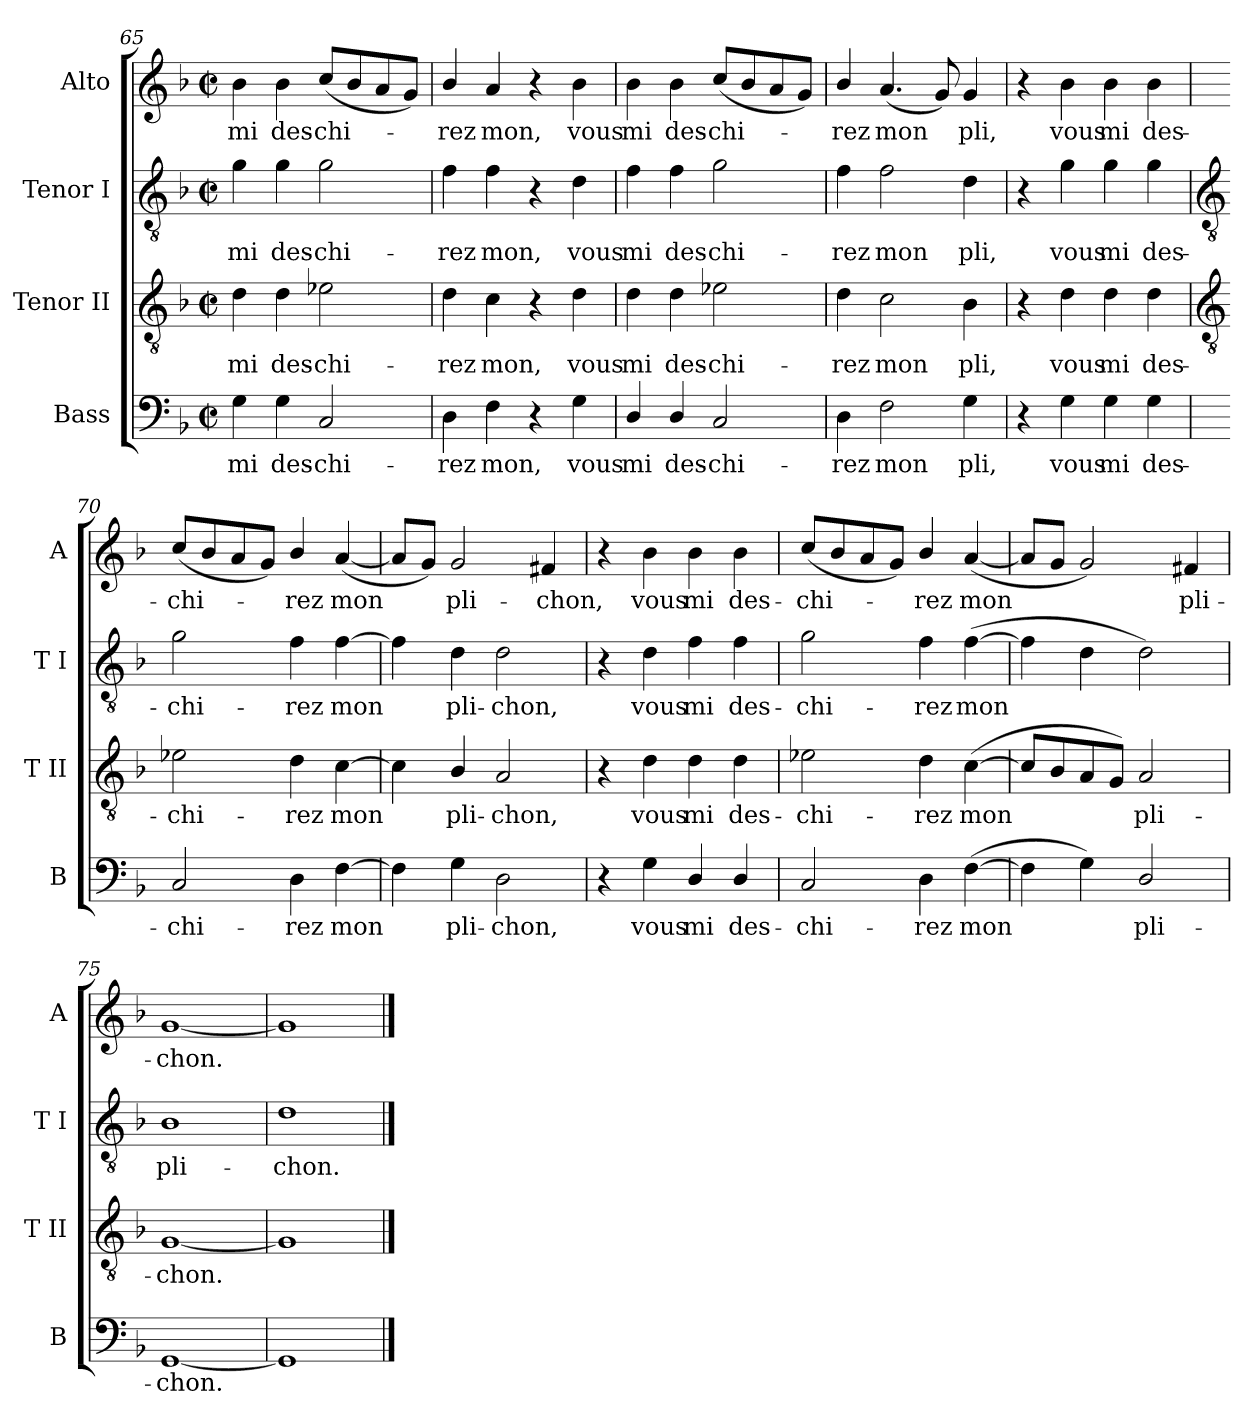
**kern	**text	**kern	**text	**kern	**text	**kern	**text
*part4	*part4	*part3	*part3	*part2	*part2	*part1	*part1
*staff4	*staff4	*staff3	*staff3	*staff2	*staff2	*staff1	*staff1
*I"Bass	*	*I"Tenor II	*	*I"Tenor I	*	*I"Alto	*
*I'B	*	*I'T II	*	*I'T I	*	*I'A	*
*clefF4	*	*clefGv2	*	*clefGv2	*	*clefG2	*
*k[b-]	*	*k[b-]	*	*k[b-]	*	*k[b-]	*
*F:	*	*F:	*	*F:	*	*F:	*
*M2/2	*	*M2/2	*	*M2/2	*	*M2/2	*
*met(c|)	*	*met(c|)	*	*met(c|)	*	*met(c|)	*
=65	=65	=65	=65	=65	=65	=65	=65
!	!LO:LY:b	!	!LO:LY:b	!	!LO:LY:b	!	!LO:LY:b
4G	mi	4d	mi	4g	mi	4b-	mi
!	!LO:LY:b	!	!LO:LY:b	!	!LO:LY:b	!	!LO:LY:b
4G	des-	4d	des-	4g	des-	4b-	des-
!	!LO:LY:b	!	!LO:LY:b	!	!LO:LY:b	!	!LO:LY:b
2C	-chi-	2e-X	-chi-	2g	-chi-	(<8ccL	-chi-
.	.	.	.	.	.	8b-	.
.	.	.	.	.	.	8a	.
.	.	.	.	.	.	8gJ)	.
=66	=66	=66	=66	=66	=66	=66	=66
!	!LO:LY:b	!	!LO:LY:b	!	!LO:LY:b	!	!LO:LY:b
4D	-rez	4d	-rez	4f	-rez	4b-/	rez
!	!LO:LY:b	!	!LO:LY:b	!	!LO:LY:b	!	!LO:LY:b
4F	mon,	4c	mon,	4f	mon,	4a	mon,
4r	.	4r	.	4r	.	4r	.
!	!LO:LY:b	!	!LO:LY:b	!	!LO:LY:b	!	!LO:LY:b
4G	vous	4d	vous	4d	vous	4b-	vous
=67	=67	=67	=67	=67	=67	=67	=67
!	!LO:LY:b	!	!LO:LY:b	!	!LO:LY:b	!	!LO:LY:b
4D/	mi	4d	mi	4f	mi	4b-	mi
!	!LO:LY:b	!	!LO:LY:b	!	!LO:LY:b	!	!LO:LY:b
4D/	des-	4d	des-	4f	des-	4b-	des-
!	!LO:LY:b	!	!LO:LY:b	!	!LO:LY:b	!	!LO:LY:b
2C	-chi-	2e-X	-chi-	2g	-chi-	(<8ccL	-chi-
.	.	.	.	.	.	8b-	.
.	.	.	.	.	.	8a	.
.	.	.	.	.	.	8gJ)	.
=68	=68	=68	=68	=68	=68	=68	=68
!	!LO:LY:b	!	!LO:LY:b	!	!LO:LY:b	!	!LO:LY:b
4D	-rez	4d	-rez	4f	-rez	4b-/	rez
!	!LO:LY:b	!	!LO:LY:b	!	!LO:LY:b	!	!LO:LY:b
2F	mon	2c	mon	2f	mon	(<4.a	mon
.	.	.	.	.	.	8g)	.
!	!LO:LY:b	!	!LO:LY:b	!	!LO:LY:b	!	!LO:LY:b
4G	pli,	4B-	pli,	4d	pli,	4g	pli,
=69	=69	=69	=69	=69	=69	=69	=69
4r	.	4r	.	4r	.	4r	.
!	!LO:LY:b	!	!LO:LY:b	!	!LO:LY:b	!	!LO:LY:b
4G	vous	4d	vous	4g	vous	4b-	vous
!	!LO:LY:b	!	!LO:LY:b	!	!LO:LY:b	!	!LO:LY:b
4G	mi	4d	mi	4g	mi	4b-	mi
!	!LO:LY:b	!	!LO:LY:b	!	!LO:LY:b	!	!LO:LY:b
4G	des-	4d	des-	4g	des-	4b-	des-
!!LO:LB:g=z
=70	=70	=70	=70	=70	=70	=70	=70
*	*	*clefGv2	*	*clefGv2	*	*	*
!	!LO:LY:b	!	!LO:LY:b	!	!LO:LY:b	!	!LO:LY:b
2C	-chi-	2e-X	-chi-	2g	-chi-	(<8ccL	-chi-
.	.	.	.	.	.	8b-	.
.	.	.	.	.	.	8a	.
.	.	.	.	.	.	8gJ)	.
!	!LO:LY:b	!	!LO:LY:b	!	!LO:LY:b	!	!LO:LY:b
4D	-rez	4d	-rez	4f	-rez	4b-/	rez
!	!LO:LY:b	!	!LO:LY:b	!	!LO:LY:b	!	!LO:LY:b
[4F	mon	[4c	mon	[4f	mon	(<[4a	mon
=71	=71	=71	=71	=71	=71	=71	=71
4F]	.	4c]	.	4f]	.	8aL]	.
.	.	.	.	.	.	8gJ)	.
!	!LO:LY:b	!	!LO:LY:b	!	!LO:LY:b	!	!LO:LY:b
4G	pli-	4B-/	pli-	4d	pli-	2g	pli-
!	!LO:LY:b	!	!LO:LY:b	!	!LO:LY:b	!	!
2D	-chon,	2A	-chon,	2d	-chon,	.	.
!	!	!	!	!	!	!	!LO:LY:b
.	.	.	.	.	.	4f#X	-chon,
=72	=72	=72	=72	=72	=72	=72	=72
4r	.	4r	.	4r	.	4r	.
!	!LO:LY:b	!	!LO:LY:b	!	!LO:LY:b	!	!LO:LY:b
4G	vous	4d	vous	4d	vous	4b-	vous
!	!LO:LY:b	!	!LO:LY:b	!	!LO:LY:b	!	!LO:LY:b
4D/	mi	4d	mi	4f	mi	4b-	mi
!	!LO:LY:b	!	!LO:LY:b	!	!LO:LY:b	!	!LO:LY:b
4D/	des-	4d	des-	4f	des-	4b-	des-
=73	=73	=73	=73	=73	=73	=73	=73
!	!LO:LY:b	!	!LO:LY:b	!	!LO:LY:b	!	!LO:LY:b
2C	-chi-	2e-X	-chi-	2g	-chi-	(<8ccL	-chi-
.	.	.	.	.	.	8b-	.
.	.	.	.	.	.	8a	.
.	.	.	.	.	.	8gJ)	.
!	!LO:LY:b	!	!LO:LY:b	!	!LO:LY:b	!	!LO:LY:b
4D	-rez	4d	-rez	4f	-rez	4b-/	rez
!	!LO:LY:b	!	!LO:LY:b	!	!LO:LY:b	!	!LO:LY:b
(>[4F	mon	(<[4c	mon	(>[4f	mon	(<[4a	mon
=74	=74	=74	=74	=74	=74	=74	=74
4F]	.	8cL]	.	4f]	.	8aL]	.
.	.	8B-	.	.	.	8gJ	.
4G)	.	8A	.	4d	.	2g)	.
.	.	8GJ)	.	.	.	.	.
!	!LO:LY:b	!	!LO:LY:b	!	!	!	!
2D/	pli-	2A	pli-	2d)	.	.	.
!	!	!	!	!	!	!	!LO:LY:b
.	.	.	.	.	.	4f#X	pli-
=75	=75	=75	=75	=75	=75	=75	=75
!	!LO:LY:b	!	!LO:LY:b	!	!LO:LY:b	!	!LO:LY:b
[1GG	-chon.	[1G	-chon.	1B-	pli-	[1g	-chon.
=76	=76	=76	=76	=76	=76	=76	=76
!	!	!	!	!	!LO:LY:b	!	!
1GG]	.	1G]	.	1d	-chon.	1g]	.
==	==	==	==	==	==	==	==
*-	*-	*-	*-	*-	*-	*-	*-
